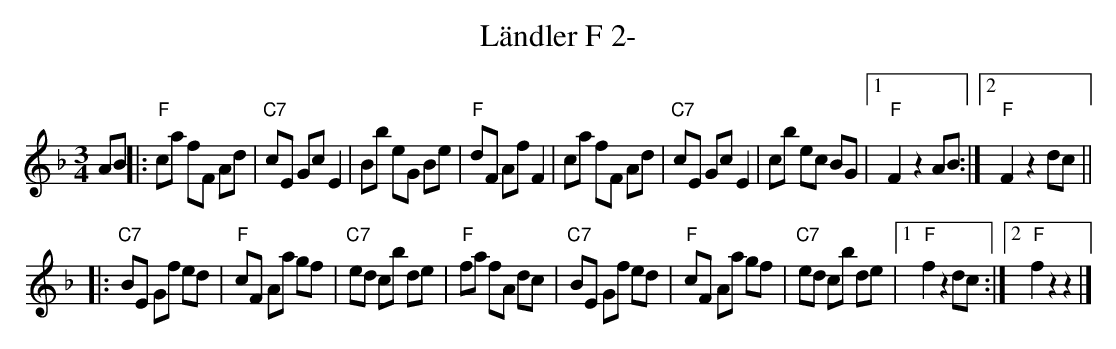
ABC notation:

X:1
T:Ländler F 2-
M:3/4
L:1/8
K:Fmaj
AB |: "F"ca fF Ad | "C7"cE Gc E2 | Bb eG Be | "F"dF Af F2 |\
ca fF Ad | "C7"cE Gc E2 | cb ec BG |1 "F"F2z2AB :|2 "F"F2z2dc ||
|: "C7"BE Gf ed | "F"cF Aa gf | "C7"ed cb de | "F"fa fA dc |\
"C7"BE Gf ed | "F"cF Aa gf | "C7"ed cb de |1 "F"f2z2dc :|2 "F"f2z2z2 |]
